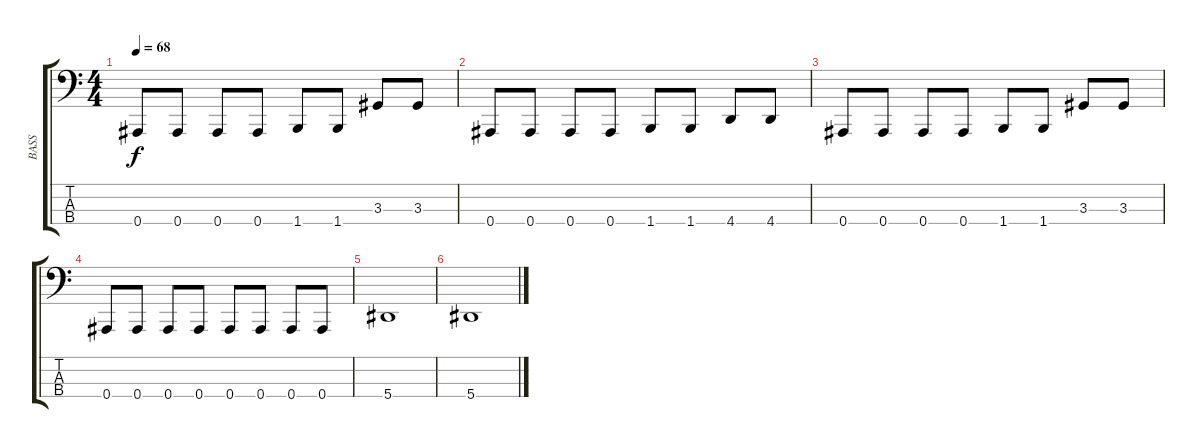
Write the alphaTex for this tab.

\track ("BASS" "BASS") {instrument electricbassfinger}
\staff {score tabs}
\tuning (Eb2 Bb1 F1 Bb0) {hide}
\ts (4 4)
\tempo 68
\clef f4
\ks c
0.4.8{dy f} 0.4.8 0.4.8 0.4.8 1.4.8 1.4.8 3.3.8 3.3.8 |
0.4.8 0.4.8 0.4.8 0.4.8 1.4.8 1.4.8 4.4.8 4.4.8 |
0.4.8 0.4.8 0.4.8 0.4.8 1.4.8 1.4.8 3.3.8 3.3.8 |
0.4.8 0.4.8 0.4.8 0.4.8 0.4.8 0.4.8 0.4.8 0.4.8 |
5.4.1 |
5.4.1
